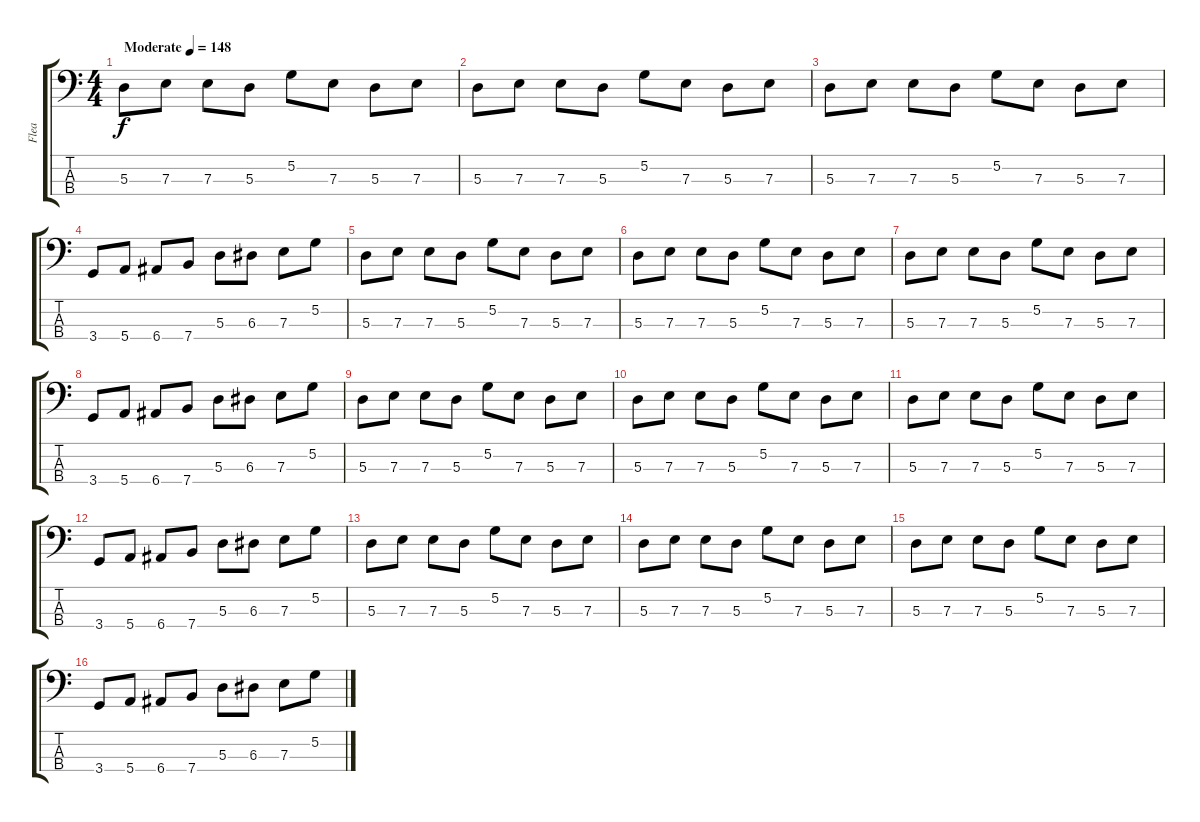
\track ("Flea" "Flea") {instrument electricbasspick}
\staff {score tabs}
\tuning (G2 D2 A1 E1) {hide}
\ts (4 4)
\tempo (148 "Moderate")
\clef f4
\ks c
5.3.8{dy f instrument electricbasspick} 7.3.8 7.3.8 5.3.8 5.2.8 7.3.8 5.3.8 7.3.8 |
5.3.8 7.3.8 7.3.8 5.3.8 5.2.8 7.3.8 5.3.8 7.3.8 |
5.3.8 7.3.8 7.3.8 5.3.8 5.2.8 7.3.8 5.3.8 7.3.8 |
3.4.8 5.4.8 6.4.8 7.4.8 5.3.8 6.3.8 7.3.8 5.2.8 |
5.3.8 7.3.8 7.3.8 5.3.8 5.2.8 7.3.8 5.3.8 7.3.8 |
5.3.8 7.3.8 7.3.8 5.3.8 5.2.8 7.3.8 5.3.8 7.3.8 |
5.3.8 7.3.8 7.3.8 5.3.8 5.2.8 7.3.8 5.3.8 7.3.8 |
3.4.8 5.4.8 6.4.8 7.4.8 5.3.8 6.3.8 7.3.8 5.2.8 |
5.3.8 7.3.8 7.3.8 5.3.8 5.2.8 7.3.8 5.3.8 7.3.8 |
5.3.8 7.3.8 7.3.8 5.3.8 5.2.8 7.3.8 5.3.8 7.3.8 |
5.3.8 7.3.8 7.3.8 5.3.8 5.2.8 7.3.8 5.3.8 7.3.8 |
3.4.8 5.4.8 6.4.8 7.4.8 5.3.8 6.3.8 7.3.8 5.2.8 |
5.3.8 7.3.8 7.3.8 5.3.8 5.2.8 7.3.8 5.3.8 7.3.8 |
5.3.8 7.3.8 7.3.8 5.3.8 5.2.8 7.3.8 5.3.8 7.3.8 |
5.3.8 7.3.8 7.3.8 5.3.8 5.2.8 7.3.8 5.3.8 7.3.8 |
3.4.8 5.4.8 6.4.8 7.4.8 5.3.8 6.3.8 7.3.8 5.2.8
